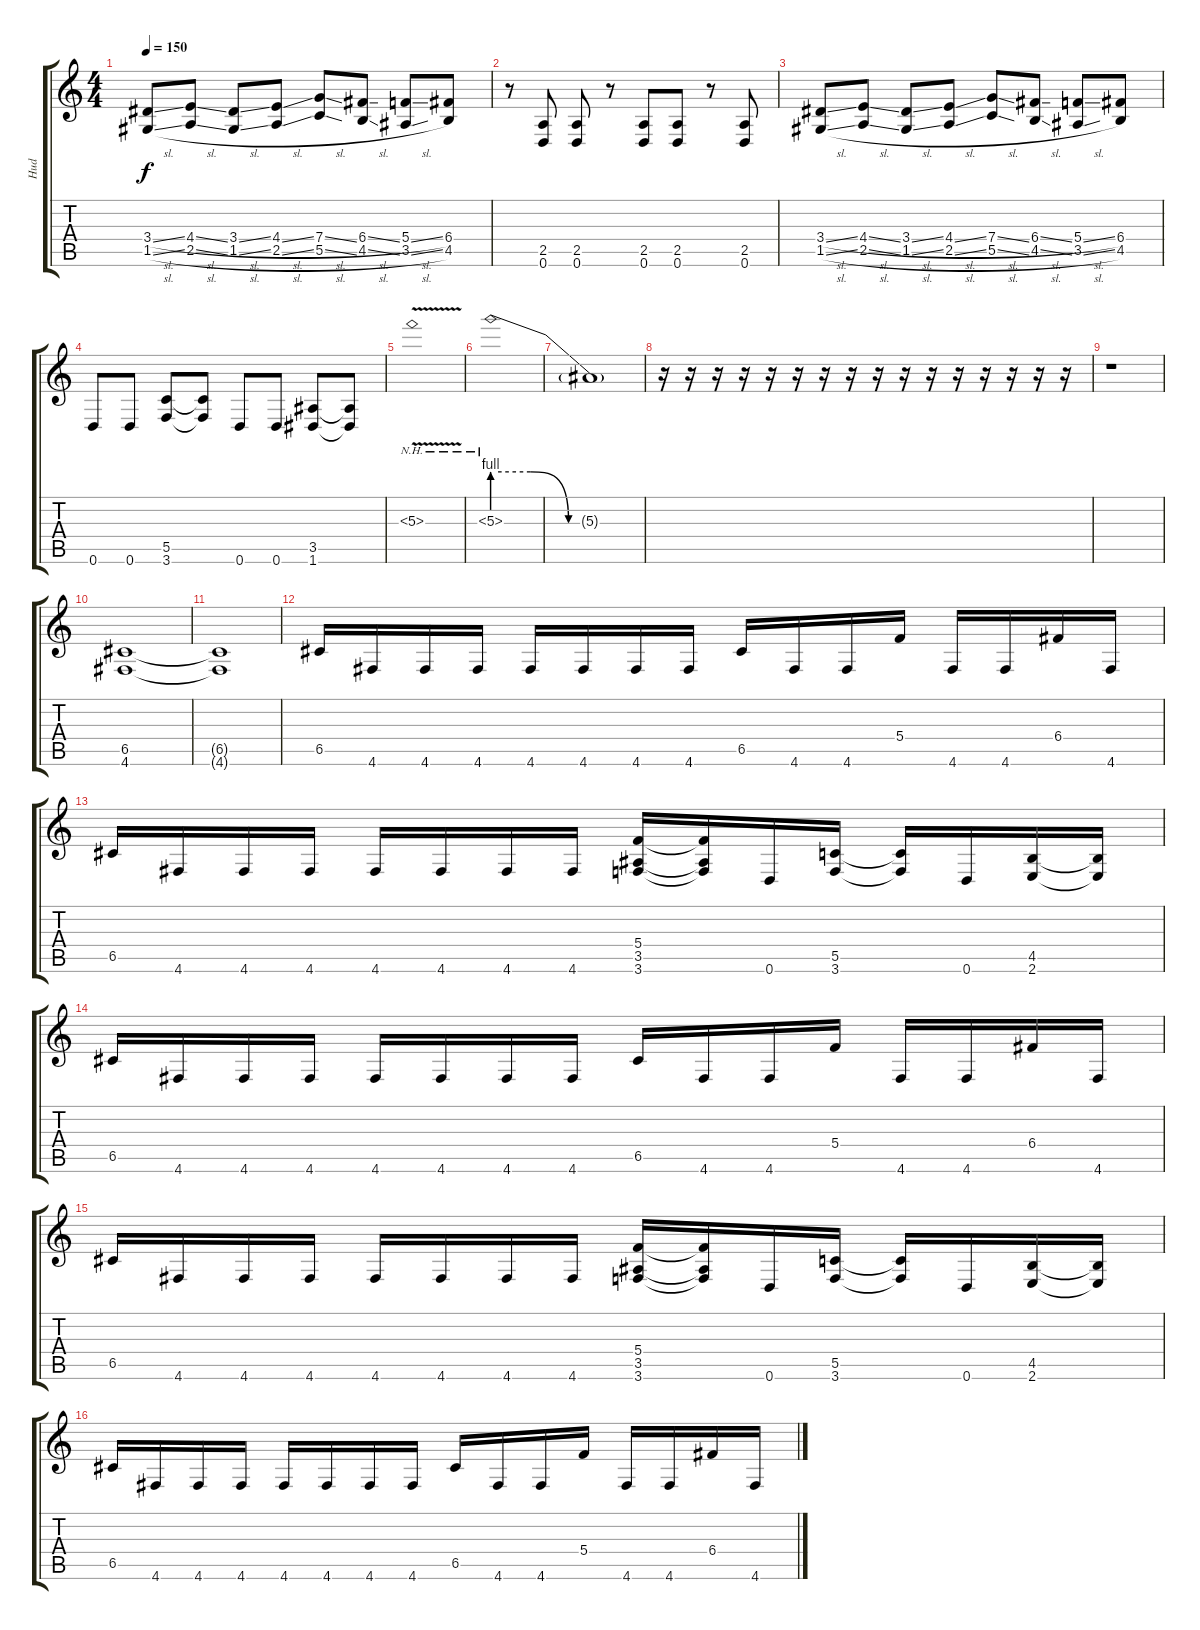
\track ("Hud" "Hud") {instrument overdrivenguitar}
\staff {score tabs}
\tuning (D4 A3 F3 C3 G2 D2) {hide}
\ts (4 4)
\tempo 150
\clef g2
\ks c
(3.4{sl} 1.5{sl}).8{dy f} (4.4{sl} 2.5{sl}).8 (3.4{sl} 1.5{sl}).8 (4.4{sl} 2.5{sl}).8 (7.4{sl} 5.5{sl}).8 (6.4{sl} 4.5{sl}).8 (5.4{sl} 3.5{sl}).8 (6.4 4.5).8 |
r.8 (2.5 0.6).8 (2.5 0.6).8 r.8 (2.5 0.6).8 (2.5 0.6).8 r.8 (2.5 0.6).8 |
(3.4{sl} 1.5{sl}).8 (4.4{sl} 2.5{sl}).8 (3.4{sl} 1.5{sl}).8 (4.4{sl} 2.5{sl}).8 (7.4{sl} 5.5{sl}).8 (6.4{sl} 4.5{sl}).8 (5.4{sl} 3.5{sl}).8 (6.4 4.5).8 |
0.6.8 0.6.8 (5.5 3.6).8 (5.5{t} 3.6{t}).8 0.6.8 0.6.8 (3.5 1.6).8 (3.5{t} 1.6{t}).8 |
5.3{nh v}.1 |
5.3{be (custom 0 4 15 4 30 0 60 0) nh}.1 |
5.3{t}.1 |
r.16 r.16 r.16 r.16 r.16 r.16 r.16 r.16 r.16 r.16 r.16 r.16 r.16 r.16 r.16 r.16 |
r.1 |
(6.5 4.6).1 |
(6.5{t} 4.6{t}).1 |
6.5.16 4.6.16 4.6.16 4.6.16 4.6.16 4.6.16 4.6.16 4.6.16 6.5.16 4.6.16 4.6.16 5.4.16 4.6.16 4.6.16 6.4.16 4.6.16 |
6.5.16 4.6.16 4.6.16 4.6.16 4.6.16 4.6.16 4.6.16 4.6.16 (5.4 3.5 3.6).16 (5.4{t} 3.5{t} 3.6{t}).16 0.6.16 (5.5 3.6).16 (5.5{t} 3.6{t}).16 0.6.16 (4.5 2.6).16 (4.5{t} 2.6{t}).16 |
6.5.16 4.6.16 4.6.16 4.6.16 4.6.16 4.6.16 4.6.16 4.6.16 6.5.16 4.6.16 4.6.16 5.4.16 4.6.16 4.6.16 6.4.16 4.6.16 |
6.5.16 4.6.16 4.6.16 4.6.16 4.6.16 4.6.16 4.6.16 4.6.16 (5.4 3.5 3.6).16 (5.4{t} 3.5{t} 3.6{t}).16 0.6.16 (5.5 3.6).16 (5.5{t} 3.6{t}).16 0.6.16 (4.5 2.6).16 (4.5{t} 2.6{t}).16 |
6.5.16 4.6.16 4.6.16 4.6.16 4.6.16 4.6.16 4.6.16 4.6.16 6.5.16 4.6.16 4.6.16 5.4.16 4.6.16 4.6.16 6.4.16 4.6.16
